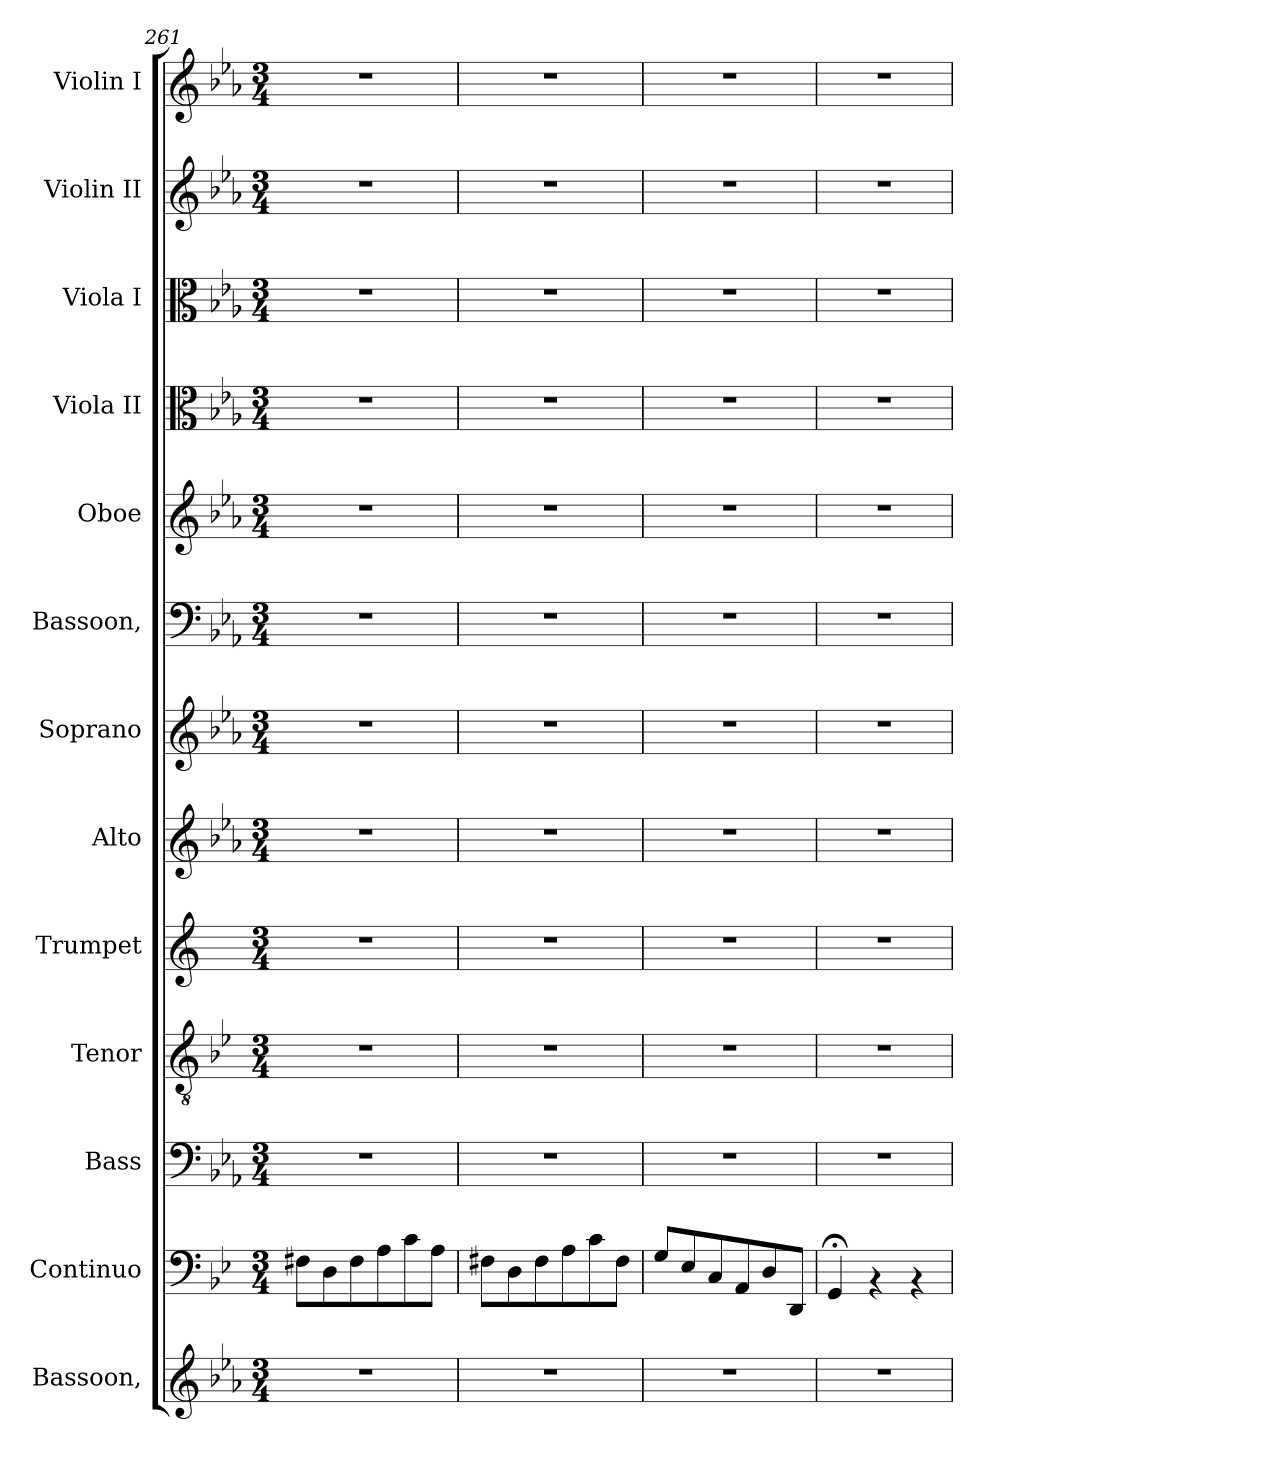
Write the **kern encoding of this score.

**kern	**kern	**kern	**kern	**kern	**kern	**kern	**kern	**kern	**kern	**kern	**kern	**kern
*part13	*part12	*part11	*part10	*part9	*part8	*part7	*part6	*part5	*part4	*part3	*part2	*part1
*staff13	*staff12	*staff11	*staff10	*staff9	*staff8	*staff7	*staff6	*staff5	*staff4	*staff3	*staff2	*staff1
*I"Bassoon,	*I"Continuo	*I"Bass	*I"Tenor	*I"Trumpet	*I"Alto	*I"Soprano	*I"Bassoon,	*I"Oboe	*I"Viola II	*I"Viola I	*I"Violin II	*I"Violin I
*I'Bsn	*I'Continuo	*	*I'Tenor	*I'Tpt	*I'Alto	*I'Soprano	*I'Bassoon	*I'Oboe	*I'Viola II	*I'Viola I	*I'Violin II	*I'Violin I
*clefG2	*clefF4	*clefF4	*clefGv2	*clefG2	*clefG2	*clefG2	*clefF4	*clefG2	*clefC3	*clefC3	*clefG2	*clefG2
*	*	*	*	*ITrd1c2	*	*	*	*	*	*	*	*
*k[b-e-a-]	*k[b-e-]	*k[b-e-a-]	*k[b-e-]	*k[b-e-]	*k[b-e-a-]	*k[b-e-a-]	*k[b-e-a-]	*k[b-e-a-]	*k[b-e-a-]	*k[b-e-a-]	*k[b-e-a-]	*k[b-e-a-]
*E-:	*B-:	*E-:	*B-:	*B-:	*E-:	*E-:	*E-:	*E-:	*E-:	*E-:	*E-:	*E-:
*M3/4	*M3/4	*M3/4	*M3/4	*M3/4	*M3/4	*M3/4	*M3/4	*M3/4	*M3/4	*M3/4	*M3/4	*M3/4
=261	=261	=261	=261	=261	=261	=261	=261	=261	=261	=261	=261	=261
2.r	8F#X\L	2.r	2.r	2.r	2.r	2.r	2.r	2.r	2.r	2.r	2.r	2.r
.	8D\	.	.	.	.	.	.	.	.	.	.	.
.	8F#\	.	.	.	.	.	.	.	.	.	.	.
.	8A\	.	.	.	.	.	.	.	.	.	.	.
.	8c\	.	.	.	.	.	.	.	.	.	.	.
.	8A\J	.	.	.	.	.	.	.	.	.	.	.
=262	=262	=262	=262	=262	=262	=262	=262	=262	=262	=262	=262	=262
2.r	8F#X\L	2.r	2.r	2.r	2.r	2.r	2.r	2.r	2.r	2.r	2.r	2.r
.	8D\	.	.	.	.	.	.	.	.	.	.	.
.	8F#\	.	.	.	.	.	.	.	.	.	.	.
.	8A\	.	.	.	.	.	.	.	.	.	.	.
.	8c\	.	.	.	.	.	.	.	.	.	.	.
.	8F#\J	.	.	.	.	.	.	.	.	.	.	.
=263	=263	=263	=263	=263	=263	=263	=263	=263	=263	=263	=263	=263
2.r	8G/L	2.r	2.r	2.r	2.r	2.r	2.r	2.r	2.r	2.r	2.r	2.r
.	8E-/	.	.	.	.	.	.	.	.	.	.	.
.	8C/	.	.	.	.	.	.	.	.	.	.	.
.	8AA/	.	.	.	.	.	.	.	.	.	.	.
.	8D/	.	.	.	.	.	.	.	.	.	.	.
.	8DD/J	.	.	.	.	.	.	.	.	.	.	.
=264	=264	=264	=264	=264	=264	=264	=264	=264	=264	=264	=264	=264
2.r	4GG;/	2.r	2.r	2.r	2.r	2.r	2.r	2.r	2.r	2.r	2.r	2.r
.	4rAA	.	.	.	.	.	.	.	.	.	.	.
.	4rAA	.	.	.	.	.	.	.	.	.	.	.
=	=	=	=	=	=	=	=	=	=	=	=	=
*-	*-	*-	*-	*-	*-	*-	*-	*-	*-	*-	*-	*-
